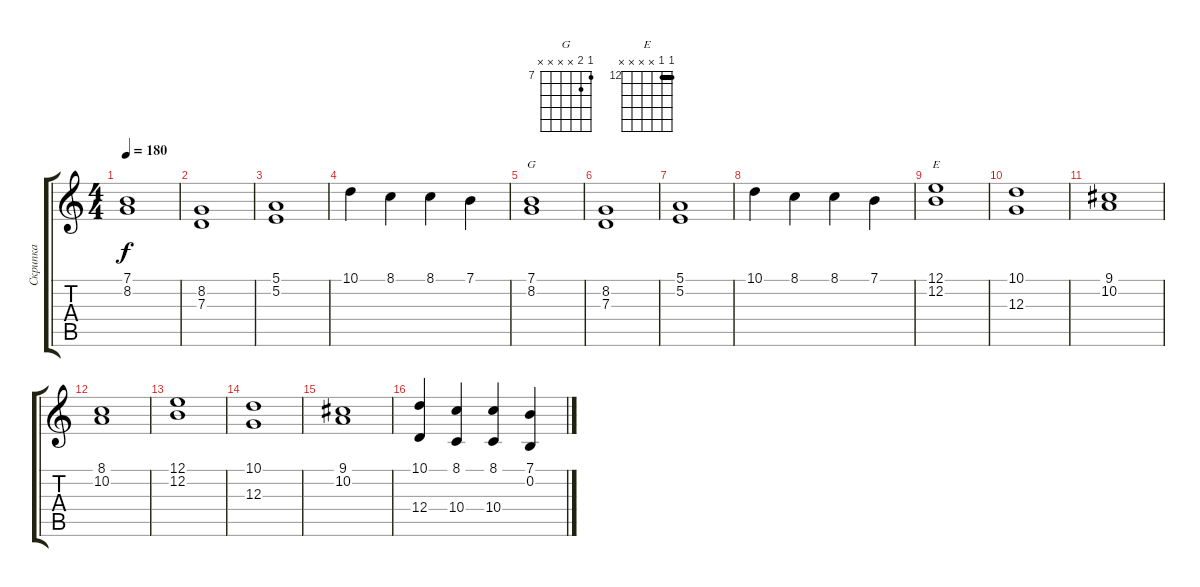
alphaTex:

\track ("Скрипка" "Скрипка") {instrument viola}
\staff {score tabs}
\tuning (E4 B3 G3 D3 A2 E2) {hide}
\chord ("G" 7 8 x x x x) {firstfret 7}
\chord ("E" 12 12 x x x x) {firstfret 12 barre 12}
\ts (4 4)
\tempo 180
\clef g2
\ks c
(7.1 8.2).1{dy f} |
(8.2 7.3).1 |
(5.1 5.2).1 |
10.1.4 8.1.4 8.1.4 7.1.4 |
(7.1 8.2).1{ch "G"} |
(8.2 7.3).1 |
(5.1 5.2).1 |
10.1.4 8.1.4 8.1.4 7.1.4 |
(12.1 12.2).1{ch "E"} |
(10.1 12.3).1 |
(9.1 10.2).1 |
(8.1 10.2).1 |
(12.1 12.2).1 |
(10.1 12.3).1 |
(9.1 10.2).1 |
(10.1 12.4).4 (8.1 10.4).4 (8.1 10.4).4 (7.1 0.2).4
